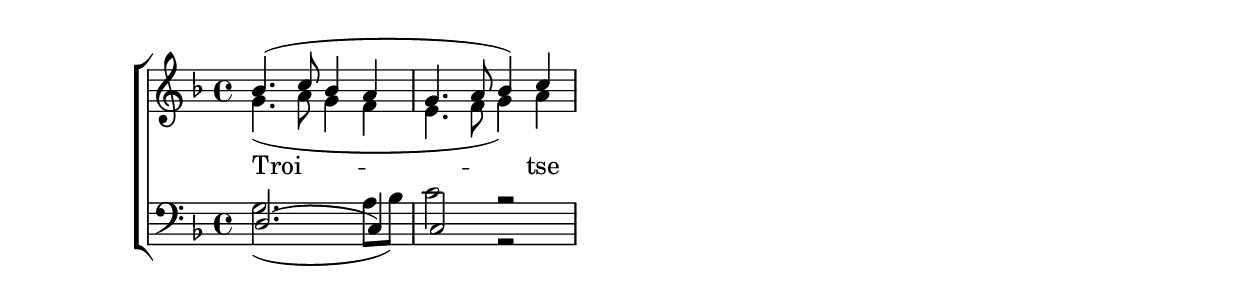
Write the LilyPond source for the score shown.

%produce a trimmed PNG with:
%lilypond -dbackend=eps -dno-gs-load-fonts -dinclude-eps-fonts --png myfile.ly

%test-lien-note-syllabe.ly
%%%%%%%%%%%%%%%%%%%%%%%%%%

\version "2.12.3"
\include "italiano.ly"
\paper{
	%indent=0\mm
	%line-width=20\mm
	%bookTitleMarkup = ##f
	%scoreTitleMarkup = ##f
	oddHeaderMarkup=##f
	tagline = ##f
	%oddFooterMarkup=##f
}

S = \relative {sib'4.( do8 sib4 la | sol4. la8 sib4) do}
A = \relative {sol'4.( la8 sol4 fa | mi4. fa8 sol4) la}
T = \relative {re2.( do4) | do2 r}
B = \relative {sol2.( la8[sib]) | do2 r}
L = \lyricmode { Troi -- tse }

\score
{
	\new ChoirStaff
	<<
		\new Staff
		<<
			{\key fa \major \clef "G"}
			\new Voice = "V1"	<< \voiceOne	\S >>
			\new Voice = "V2"	<< \voiceTwo	\A >>
		>>
		\new Lyrics = "WordsAll" \lyricsto "V1" { \L }
		\new Staff
		<<
			{\key fa \major \clef "F"}
			\new Voice = "V3"	<< \voiceOne	\T >>
			\new Voice = "V4"	<< \voiceTwo	\B >>
		>>
	>>
}

\layout {}

